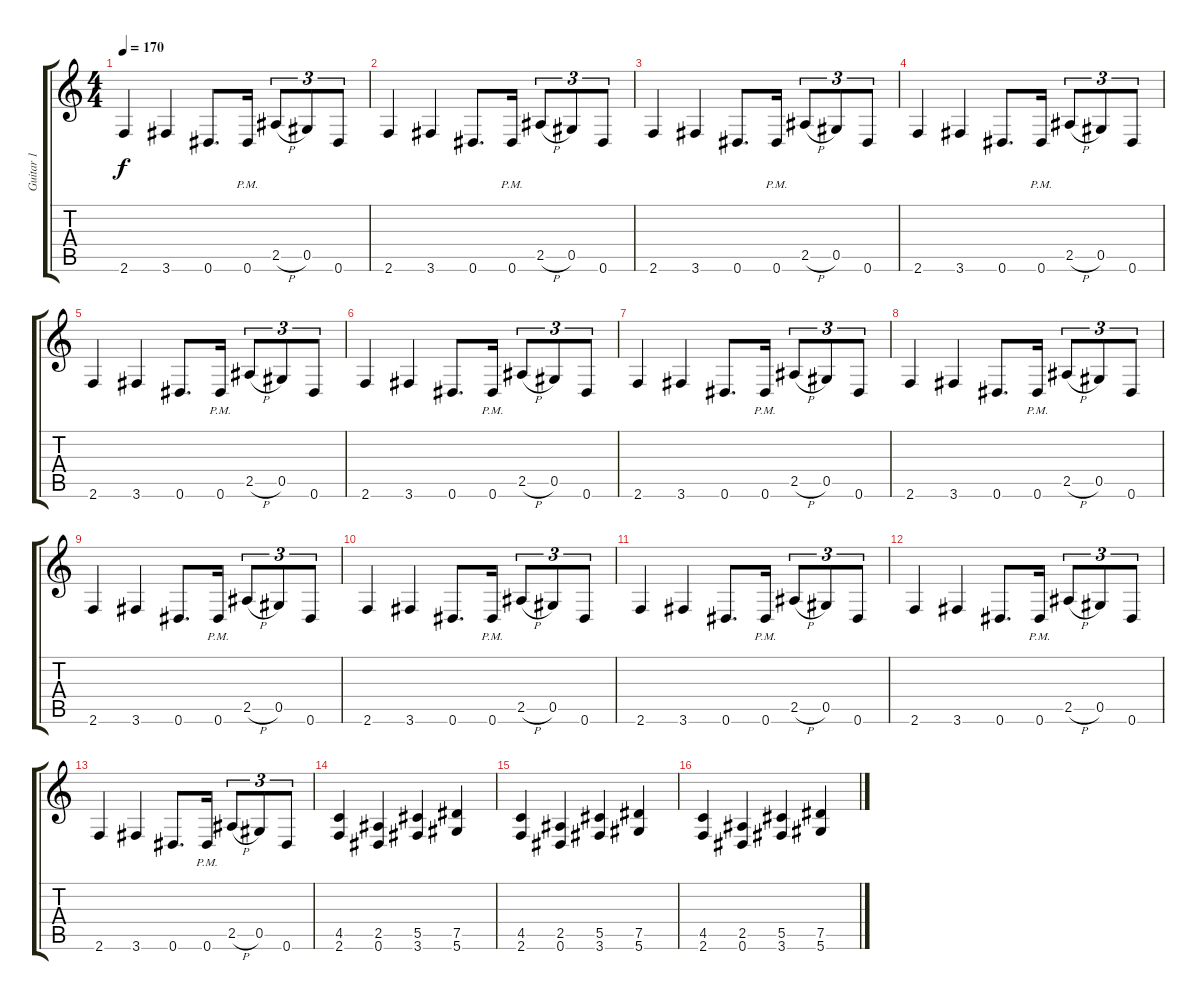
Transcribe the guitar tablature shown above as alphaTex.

\track ("Guitar 1" "Guitar 1") {instrument distortionguitar}
\staff {score tabs}
\tuning (Eb4 Bb3 Gb3 Db3 Ab2 Eb2) {hide}
\ts (4 4)
\tempo 170
\clef g2
\ks c
2.6.4{dy f} 3.6.4 0.6.8{d} 0.6{pm}.16 2.5{h}.8{tu (3 2)} 0.5.8{tu (3 2)} 0.6.8{tu (3 2)} |
2.6.4 3.6.4 0.6.8{d} 0.6{pm}.16 2.5{h}.8{tu (3 2)} 0.5.8{tu (3 2)} 0.6.8{tu (3 2)} |
2.6.4 3.6.4 0.6.8{d} 0.6{pm}.16 2.5{h}.8{tu (3 2)} 0.5.8{tu (3 2)} 0.6.8{tu (3 2)} |
2.6.4 3.6.4 0.6.8{d} 0.6{pm}.16 2.5{h}.8{tu (3 2)} 0.5.8{tu (3 2)} 0.6.8{tu (3 2)} |
2.6.4 3.6.4 0.6.8{d} 0.6{pm}.16 2.5{h}.8{tu (3 2)} 0.5.8{tu (3 2)} 0.6.8{tu (3 2)} |
2.6.4 3.6.4 0.6.8{d} 0.6{pm}.16 2.5{h}.8{tu (3 2)} 0.5.8{tu (3 2)} 0.6.8{tu (3 2)} |
2.6.4 3.6.4 0.6.8{d} 0.6{pm}.16 2.5{h}.8{tu (3 2)} 0.5.8{tu (3 2)} 0.6.8{tu (3 2)} |
2.6.4 3.6.4 0.6.8{d} 0.6{pm}.16 2.5{h}.8{tu (3 2)} 0.5.8{tu (3 2)} 0.6.8{tu (3 2)} |
2.6.4 3.6.4 0.6.8{d} 0.6{pm}.16 2.5{h}.8{tu (3 2)} 0.5.8{tu (3 2)} 0.6.8{tu (3 2)} |
2.6.4 3.6.4 0.6.8{d} 0.6{pm}.16 2.5{h}.8{tu (3 2)} 0.5.8{tu (3 2)} 0.6.8{tu (3 2)} |
2.6.4 3.6.4 0.6.8{d} 0.6{pm}.16 2.5{h}.8{tu (3 2)} 0.5.8{tu (3 2)} 0.6.8{tu (3 2)} |
2.6.4 3.6.4 0.6.8{d} 0.6{pm}.16 2.5{h}.8{tu (3 2)} 0.5.8{tu (3 2)} 0.6.8{tu (3 2)} |
2.6.4 3.6.4 0.6.8{d} 0.6{pm}.16 2.5{h}.8{tu (3 2)} 0.5.8{tu (3 2)} 0.6.8{tu (3 2)} |
(4.5 2.6).4 (2.5 0.6).4 (5.5 3.6).4 (7.5 5.6).4 |
(4.5 2.6).4 (2.5 0.6).4 (5.5 3.6).4 (7.5 5.6).4 |
(4.5 2.6).4 (2.5 0.6).4 (5.5 3.6).4 (7.5 5.6).4
